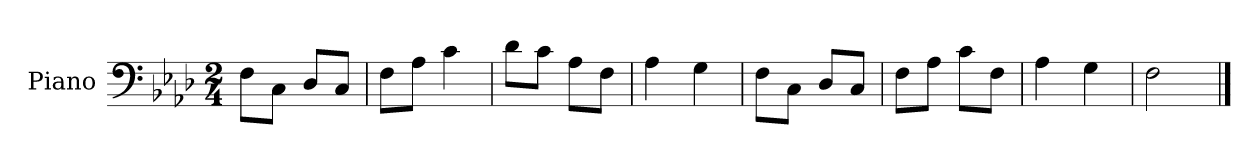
**kern
*part1
*staff1
*I"Piano
*I'Pno
*clefF4
*k[b-e-a-d-]
*f:
*M2/4
=1
8F\L
8C\J
8D-/L
8C/J
=2
8F\L
8A-\J
4c\
=3
8d-\L
8c\J
8A-\L
8F\J
=4
4A-\
4G\
=5
8F\L
8C\J
8D-/L
8C/J
=6
8F\L
8A-\J
8c\L
8F\J
=7
4A-\
4G\
=8
2F\
==
*-
